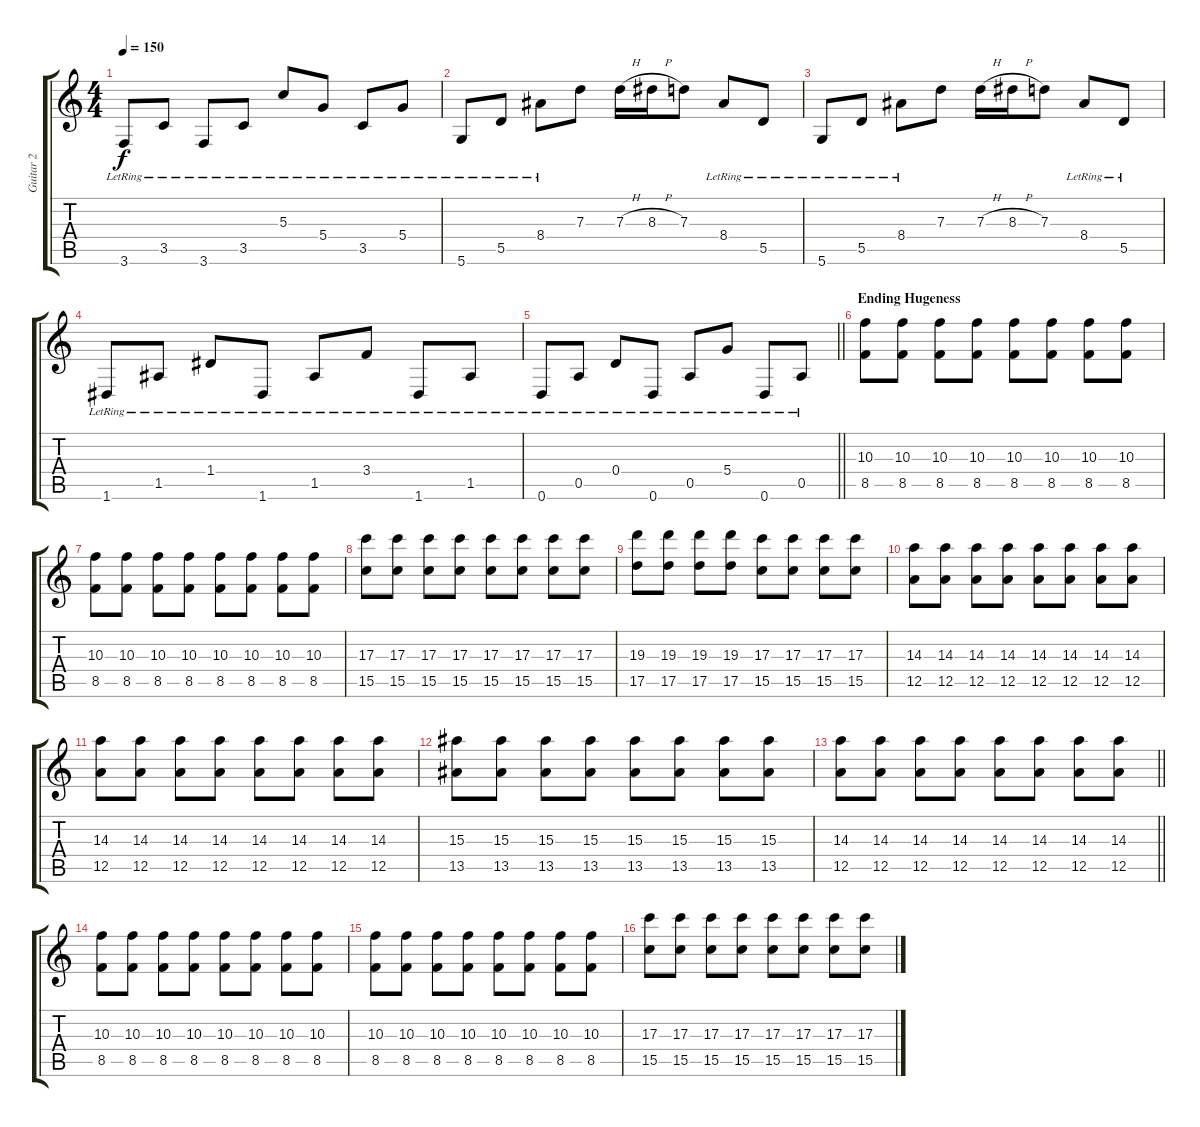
\track ("Guitar 2" "Guitar 2") {instrument overdrivenguitar}
\staff {score tabs}
\tuning (E4 B3 G3 D3 A2 D2) {hide}
\ts (4 4)
\tempo 150
\clef g2
\ks c
3.6{lr}.8{dy f} 3.5{lr}.8 3.6{lr}.8 3.5{lr}.8 5.3{lr}.8 5.4{lr}.8 3.5{lr}.8 5.4{lr}.8 |
5.6{lr}.8 5.5{lr}.8 8.4{lr}.8 7.3.8 7.3{h}.16 8.3{h}.16 7.3.8 8.4{lr}.8 5.5{lr}.8 |
5.6{lr}.8 5.5{lr}.8 8.4{lr}.8 7.3.8 7.3{h}.16 8.3{h}.16 7.3.8 8.4{lr}.8 5.5{lr}.8 |
1.6{lr}.8 1.5{lr}.8 1.4{lr}.8 1.6{lr}.8 1.5{lr}.8 3.4{lr}.8 1.6{lr}.8 1.5{lr}.8 |
\barLineRight lightlight
0.6{lr}.8 0.5{lr}.8 0.4{lr}.8 0.6{lr}.8 0.5{lr}.8 5.4{lr}.8 0.6{lr}.8 0.5{lr}.8 |
\section ("" "Ending Hugeness")
(10.3 8.5).8 (10.3 8.5).8 (10.3 8.5).8 (10.3 8.5).8 (10.3 8.5).8 (10.3 8.5).8 (10.3 8.5).8 (10.3 8.5).8 |
(10.3 8.5).8 (10.3 8.5).8 (10.3 8.5).8 (10.3 8.5).8 (10.3 8.5).8 (10.3 8.5).8 (10.3 8.5).8 (10.3 8.5).8 |
(17.3 15.5).8 (17.3 15.5).8 (17.3 15.5).8 (17.3 15.5).8 (17.3 15.5).8 (17.3 15.5).8 (17.3 15.5).8 (17.3 15.5).8 |
(19.3 17.5).8 (19.3 17.5).8 (19.3 17.5).8 (19.3 17.5).8 (17.3 15.5).8 (17.3 15.5).8 (17.3 15.5).8 (17.3 15.5).8 |
(14.3 12.5).8 (14.3 12.5).8 (14.3 12.5).8 (14.3 12.5).8 (14.3 12.5).8 (14.3 12.5).8 (14.3 12.5).8 (14.3 12.5).8 |
(14.3 12.5).8 (14.3 12.5).8 (14.3 12.5).8 (14.3 12.5).8 (14.3 12.5).8 (14.3 12.5).8 (14.3 12.5).8 (14.3 12.5).8 |
(15.3 13.5).8 (15.3 13.5).8 (15.3 13.5).8 (15.3 13.5).8 (15.3 13.5).8 (15.3 13.5).8 (15.3 13.5).8 (15.3 13.5).8 |
\barLineRight lightlight
(14.3 12.5).8 (14.3 12.5).8 (14.3 12.5).8 (14.3 12.5).8 (14.3 12.5).8 (14.3 12.5).8 (14.3 12.5).8 (14.3 12.5).8 |
(10.3 8.5).8 (10.3 8.5).8 (10.3 8.5).8 (10.3 8.5).8 (10.3 8.5).8 (10.3 8.5).8 (10.3 8.5).8 (10.3 8.5).8 |
(10.3 8.5).8 (10.3 8.5).8 (10.3 8.5).8 (10.3 8.5).8 (10.3 8.5).8 (10.3 8.5).8 (10.3 8.5).8 (10.3 8.5).8 |
(17.3 15.5).8 (17.3 15.5).8 (17.3 15.5).8 (17.3 15.5).8 (17.3 15.5).8 (17.3 15.5).8 (17.3 15.5).8 (17.3 15.5).8
